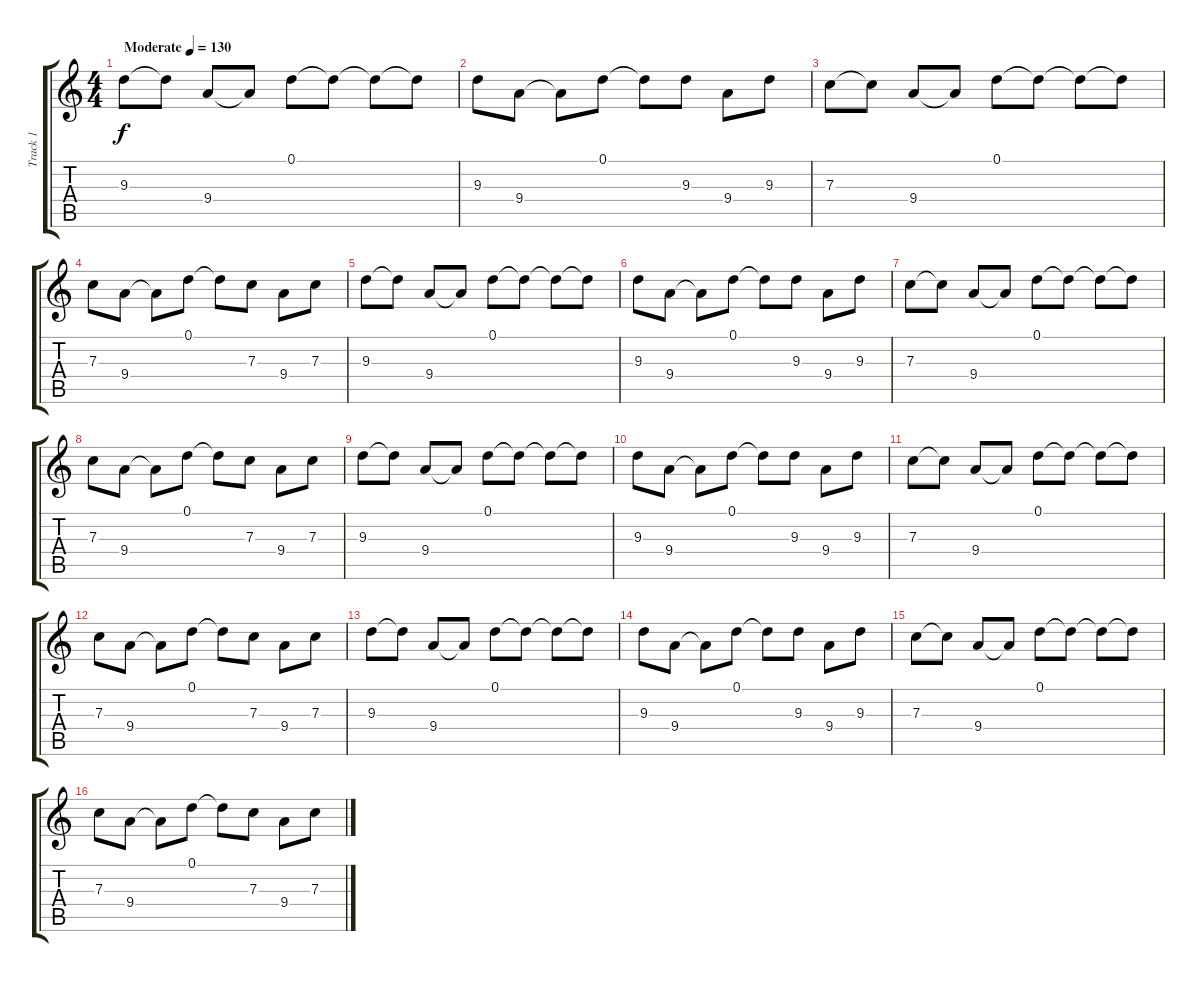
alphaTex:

\track ("Track 1" "Track 1") {instrument electricguitarclean}
\staff {score tabs}
\tuning (D4 A3 F3 C3 G2 C2) {hide}
\ts (4 4)
\tempo (130 "Moderate")
\clef g2
\ks c
9.3.8{dy f instrument electricguitarclean} 9.3{t}.8 9.4.8 9.4{t}.8 0.1.8 0.1{t}.8 0.1{t}.8 0.1{t}.8 |
9.3.8 9.4.8 9.4{t}.8 0.1.8 0.1{t}.8 9.3.8 9.4.8 9.3.8 |
7.3.8 7.3{t}.8 9.4.8 9.4{t}.8 0.1.8 0.1{t}.8 0.1{t}.8 0.1{t}.8 |
7.3.8 9.4.8 9.4{t}.8 0.1.8 0.1{t}.8 7.3.8 9.4.8 7.3.8 |
9.3.8 9.3{t}.8 9.4.8 9.4{t}.8 0.1.8 0.1{t}.8 0.1{t}.8 0.1{t}.8 |
9.3.8 9.4.8 9.4{t}.8 0.1.8 0.1{t}.8 9.3.8 9.4.8 9.3.8 |
7.3.8 7.3{t}.8 9.4.8 9.4{t}.8 0.1.8 0.1{t}.8 0.1{t}.8 0.1{t}.8 |
7.3.8 9.4.8 9.4{t}.8 0.1.8 0.1{t}.8 7.3.8 9.4.8 7.3.8 |
9.3.8 9.3{t}.8 9.4.8 9.4{t}.8 0.1.8 0.1{t}.8 0.1{t}.8 0.1{t}.8 |
9.3.8 9.4.8 9.4{t}.8 0.1.8 0.1{t}.8 9.3.8 9.4.8 9.3.8 |
7.3.8 7.3{t}.8 9.4.8 9.4{t}.8 0.1.8 0.1{t}.8 0.1{t}.8 0.1{t}.8 |
7.3.8 9.4.8 9.4{t}.8 0.1.8 0.1{t}.8 7.3.8 9.4.8 7.3.8 |
9.3.8 9.3{t}.8 9.4.8 9.4{t}.8 0.1.8 0.1{t}.8 0.1{t}.8 0.1{t}.8 |
9.3.8 9.4.8 9.4{t}.8 0.1.8 0.1{t}.8 9.3.8 9.4.8 9.3.8 |
7.3.8 7.3{t}.8 9.4.8 9.4{t}.8 0.1.8 0.1{t}.8 0.1{t}.8 0.1{t}.8 |
7.3.8 9.4.8 9.4{t}.8 0.1.8 0.1{t}.8 7.3.8 9.4.8 7.3.8
